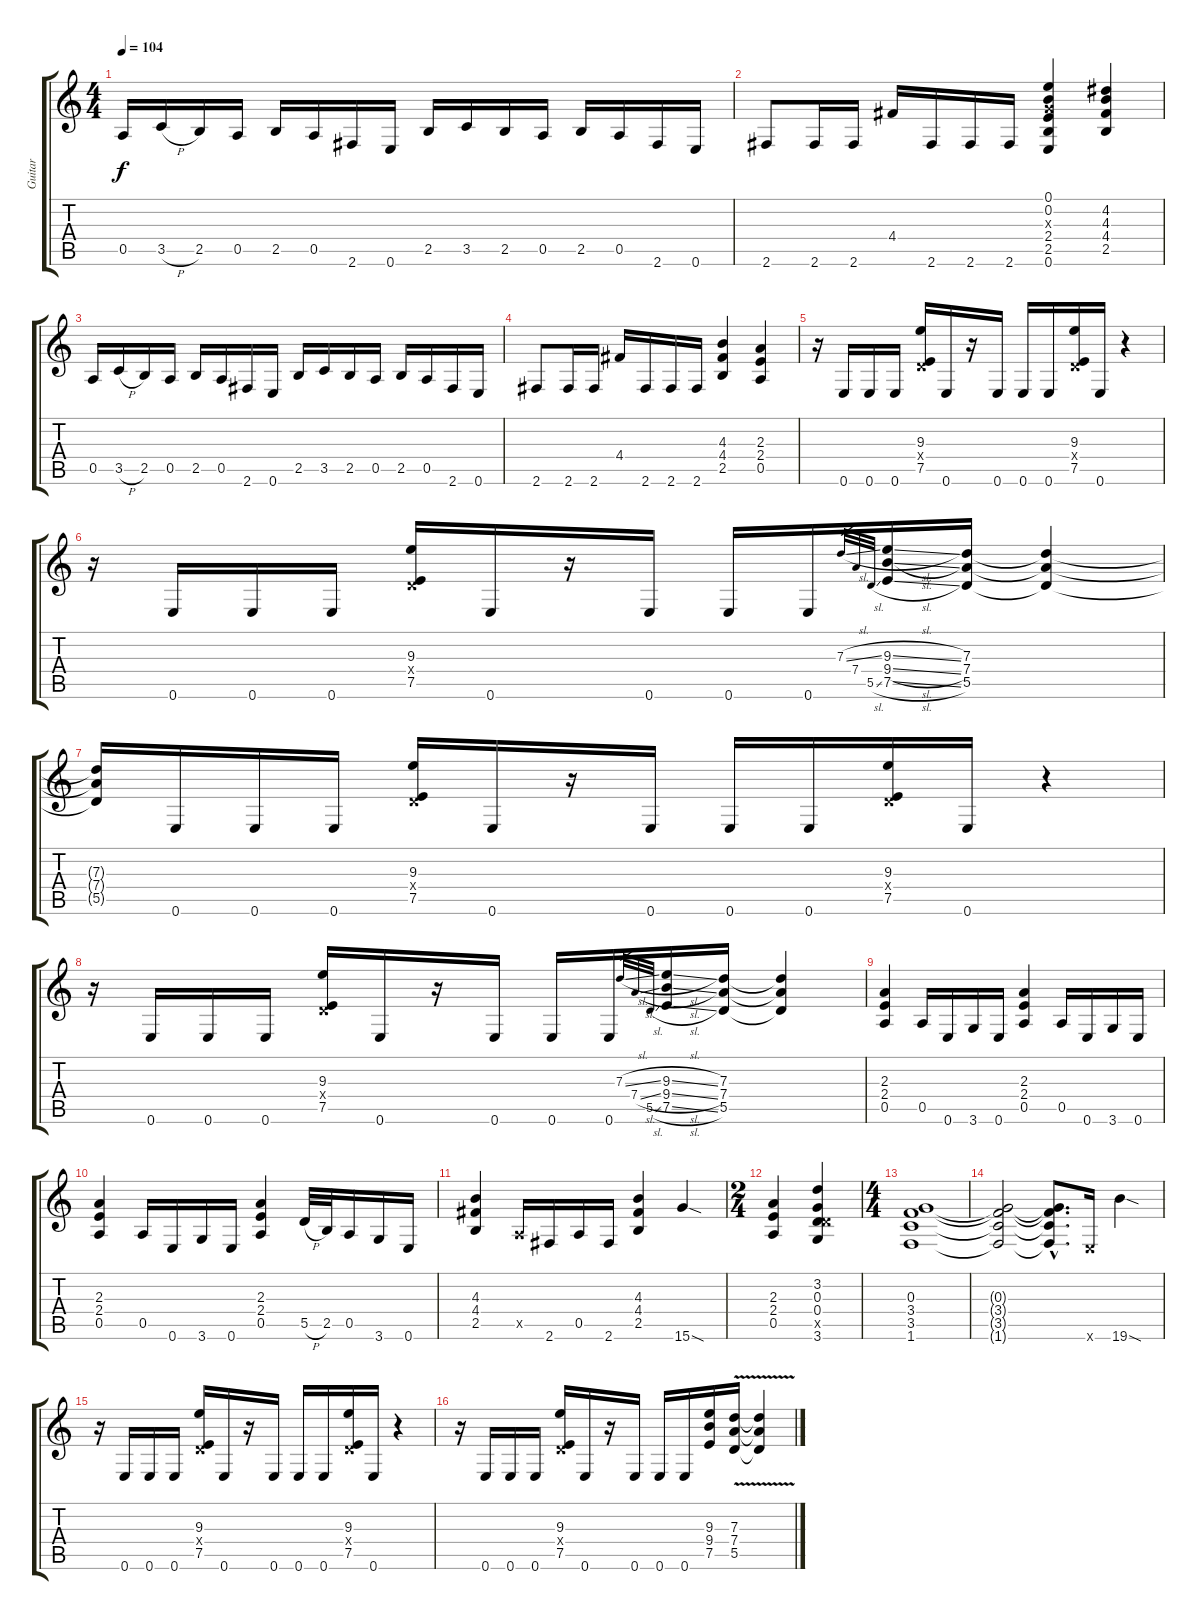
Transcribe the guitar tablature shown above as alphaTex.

\track ("Guitar" "Guitar") {instrument distortionguitar}
\staff {score tabs}
\tuning (E4 B3 G3 D3 A2 E2) {hide}
\ts (4 4)
\tempo 104
\clef g2
\ks c
0.5.16{dy f} 3.5{h}.16 2.5.16 0.5.16 2.5.16 0.5.16 2.6.16 0.6.16 2.5.16 3.5.16 2.5.16 0.5.16 2.5.16 0.5.16 2.6.16 0.6.16 |
2.6.8 2.6.16 2.6.16 4.4.16 2.6.16 2.6.16 2.6.16 (0.1 0.2 0.3{x} 2.4 2.5 0.6).4 (4.2 4.3 4.4 2.5).4 |
0.5.16 3.5{h}.16 2.5.16 0.5.16 2.5.16 0.5.16 2.6.16 0.6.16 2.5.16 3.5.16 2.5.16 0.5.16 2.5.16 0.5.16 2.6.16 0.6.16 |
2.6.8 2.6.16 2.6.16 4.4.16 2.6.16 2.6.16 2.6.16 (4.3 4.4 2.5).4 (2.3 2.4 0.5).4 |
r.16 0.6.16 0.6.16 0.6.16 (9.3 0.4{x} 7.5).16 0.6.16 r.16 0.6.16 0.6.16 0.6.16 (9.3 0.4{x} 7.5).16 0.6.16 r.4 |
r.16 0.6.16 0.6.16 0.6.16 (9.3 0.4{x} 7.5).16 0.6.16 r.16 0.6.16 0.6.16 0.6.16 7.3{sl}.32{gr} 7.4.32{gr} 5.5{sl}.32{gr} (9.3{sl} 9.4{sl} 7.5{sl}).16 (7.3 7.4 5.5).16 (7.3{t} 7.4{t} 5.5{t}).4 |
(7.3{t} 7.4{t} 5.5{t}).16 0.6.16 0.6.16 0.6.16 (9.3 0.4{x} 7.5).16 0.6.16 r.16 0.6.16 0.6.16 0.6.16 (9.3 0.4{x} 7.5).16 0.6.16 r.4 |
r.16 0.6.16 0.6.16 0.6.16 (9.3 0.4{x} 7.5).16 0.6.16 r.16 0.6.16 0.6.16 0.6.16 7.3{sl}.32{gr} 7.4{sl}.32{gr} 5.5{sl}.32{gr} (9.3{sl} 9.4{sl} 7.5{sl}).16 (7.3 7.4 5.5).16 (7.3{t} 7.4{t} 5.5{t}).4 |
(2.3 2.4 0.5).4 0.5.16 0.6.16 3.6.16 0.6.16 (2.3 2.4 0.5).4 0.5.16 0.6.16 3.6.16 0.6.16 |
(2.3 2.4 0.5).4 0.5.16 0.6.16 3.6.16 0.6.16 (2.3 2.4 0.5).4 5.5{h}.32 2.5.32 0.5.16 3.6.16 0.6.16 |
(4.3 4.4 2.5).4 0.5{x}.16 2.6.16 0.5.16 2.6.16 (4.3 4.4 2.5).4 15.6{sod}.4 |
\ts (2 4)
(2.3 2.4 0.5).4 (3.2 0.3 0.4 5.5{x} 3.6).4 |
\ts (4 4)
(0.3 3.4 3.5 1.6).1 |
(0.3{t} 3.4{t} 3.5{t} 1.6{t}).2 (0.3{hac t} 3.4{hac t} 3.5{hac t} 1.6{hac t}).8{d} 0.6{x}.16 19.6{sod}.4 |
r.16 0.6.16 0.6.16 0.6.16 (9.3 0.4{x} 7.5).16 0.6.16 r.16 0.6.16 0.6.16 0.6.16 (9.3 0.4{x} 7.5).16 0.6.16 r.4 |
r.16 0.6.16 0.6.16 0.6.16 (9.3 0.4{x} 7.5).16 0.6.16 r.16 0.6.16 0.6.16 0.6.16 (9.3 9.4 7.5).16 (7.3{v} 7.4{v} 5.5{v}).16 (7.3{t} 7.4{t} 5.5{t}).4
